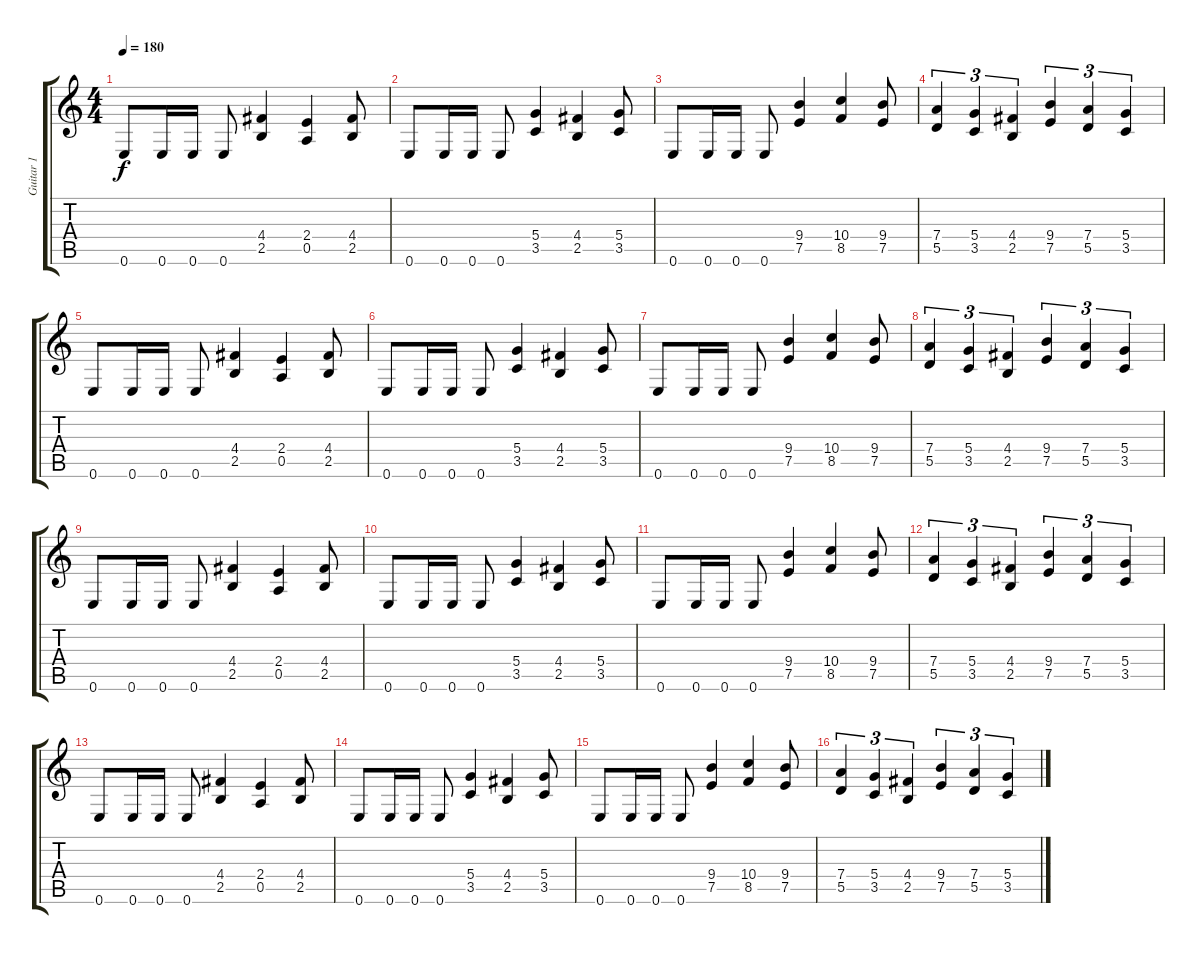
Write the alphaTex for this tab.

\track ("Guitar 1" "Guitar 1") {instrument distortionguitar}
\staff {score tabs}
\tuning (E4 B3 G3 D3 A2 E2) {hide}
\ts (4 4)
\tempo 180
\clef g2
\ks c
0.6.8{dy f} 0.6.16 0.6.16 0.6.8 (4.4 2.5).4 (2.4 0.5).4 (4.4 2.5).8 |
0.6.8 0.6.16 0.6.16 0.6.8 (5.4 3.5).4 (4.4 2.5).4 (5.4 3.5).8 |
0.6.8 0.6.16 0.6.16 0.6.8 (9.4 7.5).4 (10.4 8.5).4 (9.4 7.5).8 |
(7.4 5.5).4{tu (3 2)} (5.4 3.5).4{tu (3 2)} (4.4 2.5).4{tu (3 2)} (9.4 7.5).4{tu (3 2)} (7.4 5.5).4{tu (3 2)} (5.4 3.5).4{tu (3 2)} |
0.6.8 0.6.16 0.6.16 0.6.8 (4.4 2.5).4 (2.4 0.5).4 (4.4 2.5).8 |
0.6.8 0.6.16 0.6.16 0.6.8 (5.4 3.5).4 (4.4 2.5).4 (5.4 3.5).8 |
0.6.8 0.6.16 0.6.16 0.6.8 (9.4 7.5).4 (10.4 8.5).4 (9.4 7.5).8 |
(7.4 5.5).4{tu (3 2)} (5.4 3.5).4{tu (3 2)} (4.4 2.5).4{tu (3 2)} (9.4 7.5).4{tu (3 2)} (7.4 5.5).4{tu (3 2)} (5.4 3.5).4{tu (3 2)} |
0.6.8 0.6.16 0.6.16 0.6.8 (4.4 2.5).4 (2.4 0.5).4 (4.4 2.5).8 |
0.6.8 0.6.16 0.6.16 0.6.8 (5.4 3.5).4 (4.4 2.5).4 (5.4 3.5).8 |
0.6.8 0.6.16 0.6.16 0.6.8 (9.4 7.5).4 (10.4 8.5).4 (9.4 7.5).8 |
(7.4 5.5).4{tu (3 2)} (5.4 3.5).4{tu (3 2)} (4.4 2.5).4{tu (3 2)} (9.4 7.5).4{tu (3 2)} (7.4 5.5).4{tu (3 2)} (5.4 3.5).4{tu (3 2)} |
0.6.8 0.6.16 0.6.16 0.6.8 (4.4 2.5).4 (2.4 0.5).4 (4.4 2.5).8 |
0.6.8 0.6.16 0.6.16 0.6.8 (5.4 3.5).4 (4.4 2.5).4 (5.4 3.5).8 |
0.6.8 0.6.16 0.6.16 0.6.8 (9.4 7.5).4 (10.4 8.5).4 (9.4 7.5).8 |
(7.4 5.5).4{tu (3 2)} (5.4 3.5).4{tu (3 2)} (4.4 2.5).4{tu (3 2)} (9.4 7.5).4{tu (3 2)} (7.4 5.5).4{tu (3 2)} (5.4 3.5).4{tu (3 2)}
